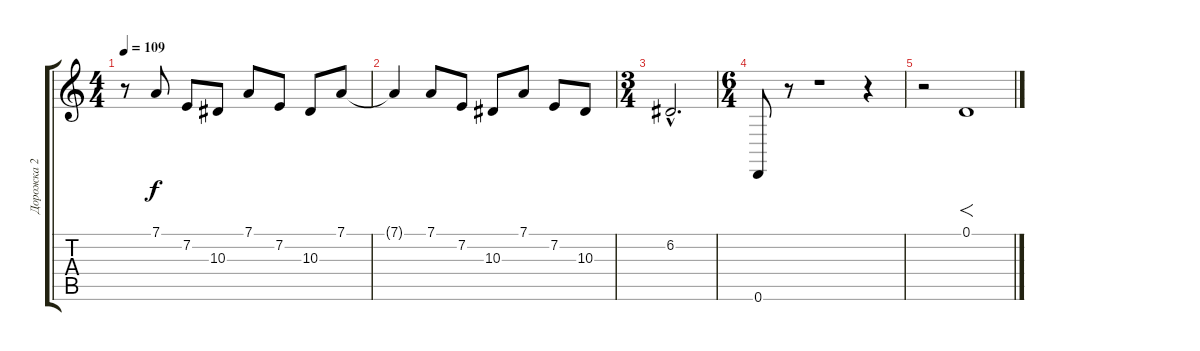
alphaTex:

\track ("Дорожка 2" "Дорожка 2") {instrument stringensemble1}
\staff {score tabs}
\tuning (D4 A3 F3 C3 G2 D2) {hide}
\ts (4 4)
\tempo 109
\clef g2
\ks c
r.8{dy f instrument stringensemble1} 7.1.8 7.2.8 10.3.8 7.1.8 7.2.8 10.3.8 7.1.8 |
7.1{t}.4 7.1.8 7.2.8 10.3.8 7.1.8 7.2.8 10.3.8 |
\ts (3 4)
6.2{hac}.2{d} |
\ts (6 4)
0.6.8 r.8 r.1 r.4 |
r.2 0.1.1{f}
